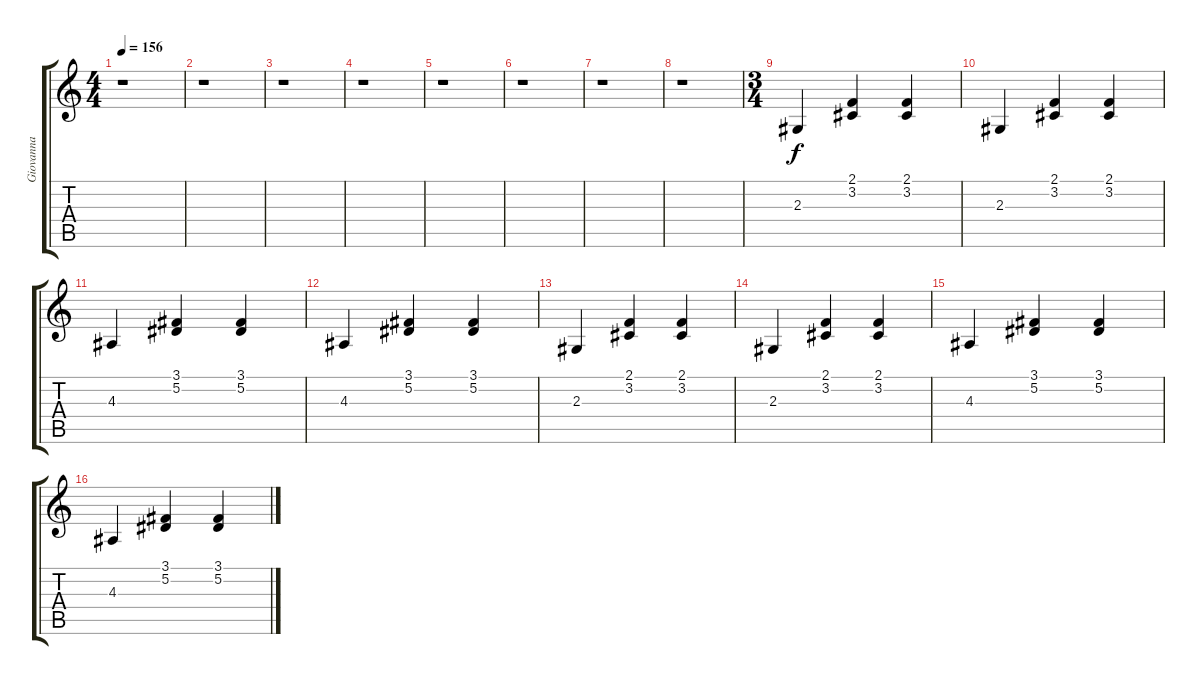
\track ("Giovanna" "Giovanna") {instrument accordion}
\staff {score tabs}
\tuning (Eb4 Bb3 Gb3 Db3 Ab2 Eb2) {hide}
\ts (4 4)
\tempo 156
\clef g2
\ks c
r.1{dy f instrument accordion} |
r.1 |
r.1 |
r.1 |
r.1 |
r.1 |
r.1 |
r.1 |
\ts (3 4)
2.3.4 (2.1 3.2).4 (2.1 3.2).4 |
2.3.4 (2.1 3.2).4 (2.1 3.2).4 |
4.3.4 (3.1 5.2).4 (3.1 5.2).4 |
4.3.4 (3.1 5.2).4 (3.1 5.2).4 |
2.3.4 (2.1 3.2).4 (2.1 3.2).4 |
2.3.4 (2.1 3.2).4 (2.1 3.2).4 |
4.3.4 (3.1 5.2).4 (3.1 5.2).4 |
4.3.4 (3.1 5.2).4 (3.1 5.2).4
